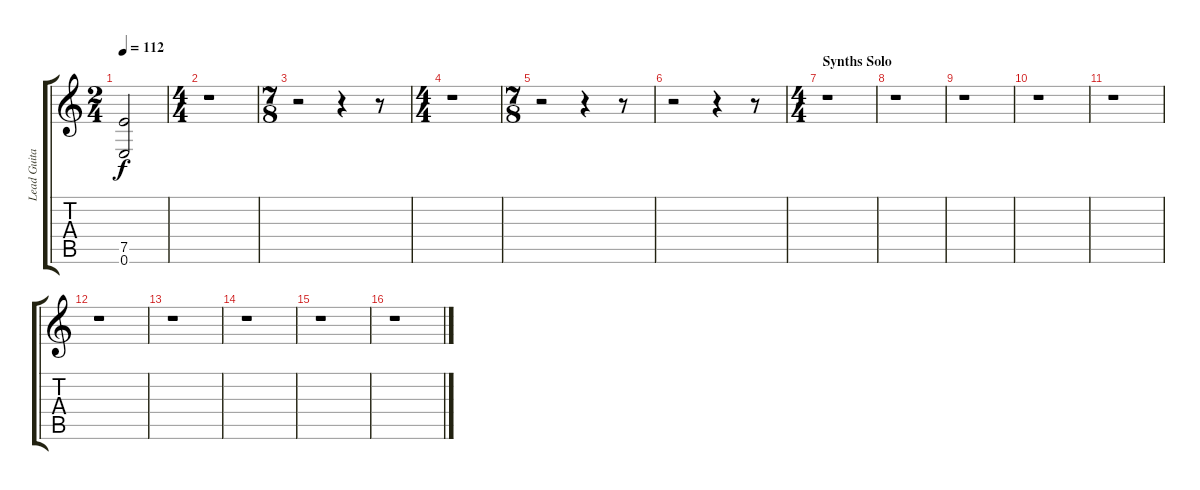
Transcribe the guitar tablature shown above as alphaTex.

\track ("Lead Guitar 2" "Lead Guita") {instrument distortionguitar}
\staff {score tabs}
\tuning (E4 B3 G3 D3 A2 E2) {hide}
\ts (2 4)
\tempo 112
\clef g2
\ks c
(7.5{t} 0.6{t}).2{dy f} |
\ts (4 4)
r.1 |
\ts (7 8)
r.2 r.4 r.8 |
\ts (4 4)
r.1 |
\ts (7 8)
r.2 r.4 r.8 |
r.2 r.4 r.8 |
\ts (4 4)
\section ("" "Synths Solo")
r.1 |
r.1 |
r.1 |
r.1 |
r.1 |
r.1 |
r.1 |
r.1 |
r.1 |
r.1
